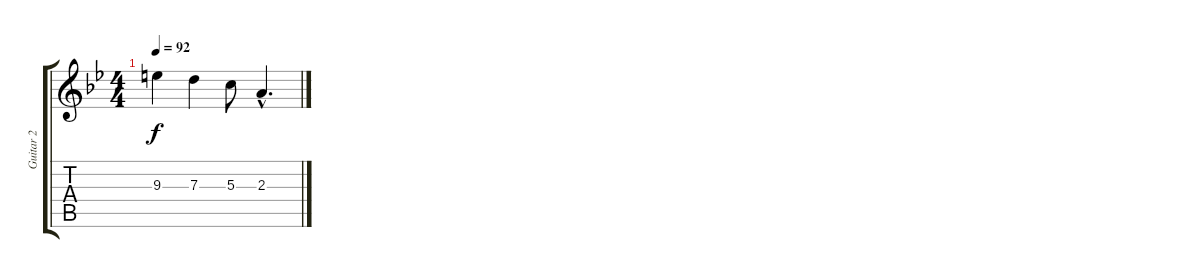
\track ("Guitar 2" "Guitar 2") {instrument acousticguitarsteel}
\staff {score tabs}
\tuning (E4 B3 G3 D3 A2 E2) {hide}
\ts (4 4)
\tempo 92
\clef g2
\ks bb
9.3.4{dy f volume 0} 7.3.4 5.3.8 2.3{hac}.4{d}
